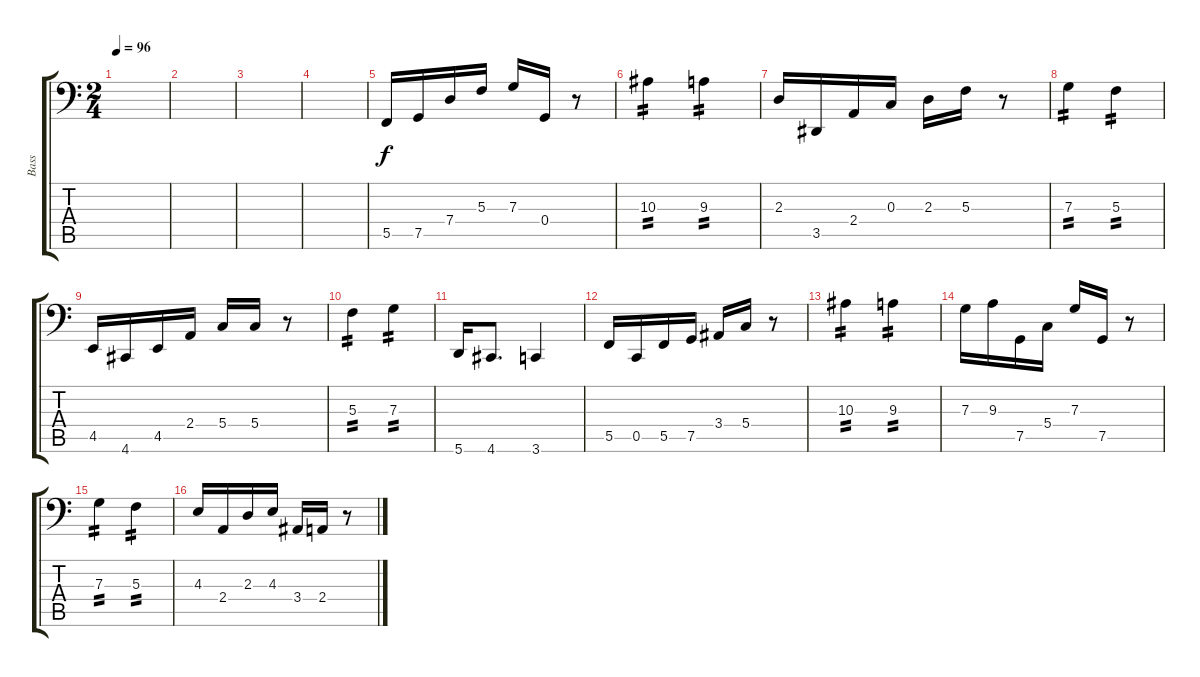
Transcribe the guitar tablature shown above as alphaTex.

\track ("Bass" "Bass") {instrument electricbasspick}
\staff {score tabs}
\tuning (Bb2 F2 C2 G1 C1 A0) {hide}
\ts (2 4)
\tempo 96
\clef f4
\ks c
|
|
|
|
5.5.16 7.5.16 7.4.16 5.3.16 7.3.16 0.4.16 r.8 |
10.3.4{tp 2} 9.3.4{tp 2} |
2.3.16 3.5.16 2.4.16 0.3.16 2.3.16 5.3.16 r.8 |
7.3.4{tp 2} 5.3.4{tp 2} |
4.5.16 4.6.16 4.5.16 2.4.16 5.4.16 5.4.16 r.8 |
5.3.4{tp 2} 7.3.4{tp 2} |
5.6.16 4.6.8{d} 3.6.4 |
5.5.16 0.5.16 5.5.16 7.5.16 3.4.16 5.4.16 r.8 |
10.3.4{tp 2} 9.3.4{tp 2} |
7.3.16 9.3.16 7.5.16 5.4.16 7.3.16 7.5.16 r.8 |
7.3.4{tp 2} 5.3.4{tp 2} |
4.3.16 2.4.16 2.3.16 4.3.16 3.4.16 2.4.16 r.8
